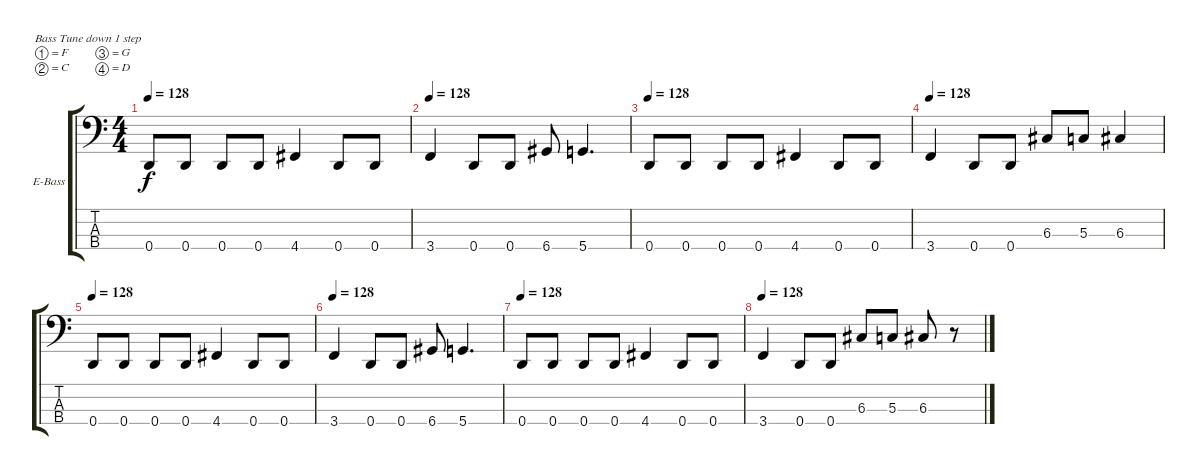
\bracketExtendMode groupsimilarinstruments
\firstSystemTrackNameOrientation horizontal
\otherSystemsTrackNameOrientation horizontal
\track ("Bass" "E-Bass") {instrument electricbasspick}
\staff {score tabs}
\tuning (F2 C2 G1 D1)
\ts (4 4)
\tempo 128
\clef f4
\ks c
0.4.8{dy f} 0.4.8 0.4.8 0.4.8 4.4.4 0.4.8 0.4.8 |
\tempo 128
3.4.4 0.4.8 0.4.8 6.4.8 5.4.4{d} |
\tempo 128
0.4.8 0.4.8 0.4.8 0.4.8 4.4.4 0.4.8 0.4.8 |
\tempo 128
3.4.4 0.4.8 0.4.8 6.3.8 5.3.8 6.3.4 |
\tempo 128
0.4.8 0.4.8 0.4.8 0.4.8 4.4.4 0.4.8 0.4.8 |
\tempo 128
3.4.4 0.4.8 0.4.8 6.4.8 5.4.4{d} |
\tempo 128
0.4.8 0.4.8 0.4.8 0.4.8 4.4.4 0.4.8 0.4.8 |
\tempo 128
3.4.4 0.4.8 0.4.8 6.3.8 5.3.8 6.3.8 r.8
